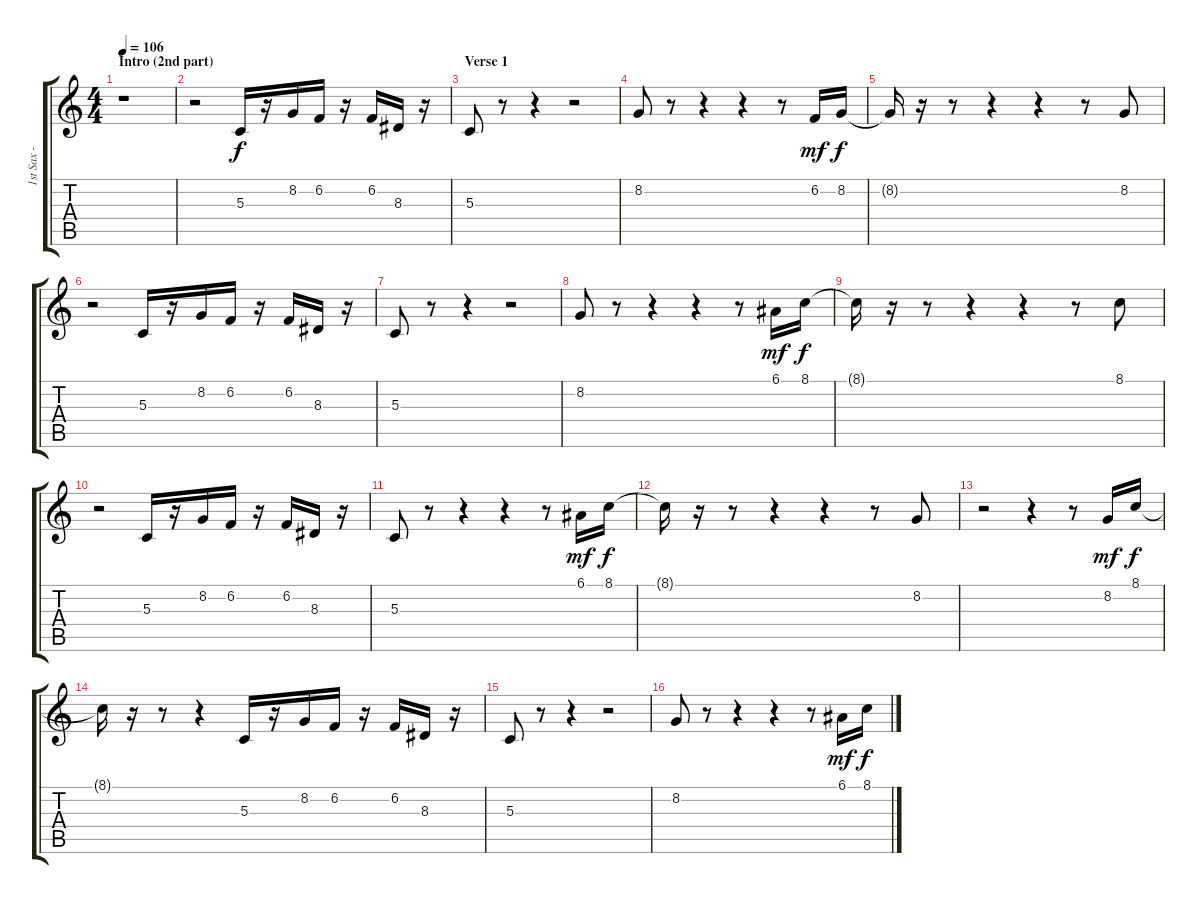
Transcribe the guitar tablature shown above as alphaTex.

\track ("1st Sax - Mike Smith" "1st Sax - ") {instrument tenorsax}
\staff {score tabs}
\tuning (E4 B3 G3 D3 A2 E2) {hide}
\ts (4 4)
\section ("" "Intro (2nd part)")
\tempo 106
\clef g2
\ks c
r.1{dy f instrument tenorsax} |
r.2 5.3.16 r.16 8.2.16 6.2.16 r.16 6.2.16 8.3.16 r.16 |
\section ("" "Verse 1")
5.3.8 r.8 r.4 r.2 |
8.2.8 r.8 r.4 r.4 r.8 6.2.16{dy mf} 8.2.16{dy f} |
8.2{t}.16 r.16 r.8 r.4 r.4 r.8 8.2.8 |
r.2 5.3.16 r.16 8.2.16 6.2.16 r.16 6.2.16 8.3.16 r.16 |
5.3.8 r.8 r.4 r.2 |
8.2.8 r.8 r.4 r.4 r.8 6.1.16{dy mf} 8.1.16{dy f} |
8.1{t}.16 r.16 r.8 r.4 r.4 r.8 8.1.8 |
r.2 5.3.16 r.16 8.2.16 6.2.16 r.16 6.2.16 8.3.16 r.16 |
5.3.8 r.8 r.4 r.4 r.8 6.1.16{dy mf} 8.1.16{dy f} |
8.1{t}.16 r.16 r.8 r.4 r.4 r.8 8.2.8 |
r.2 r.4 r.8 8.2.16{dy mf} 8.1.16{dy f} |
8.1{t}.16 r.16 r.8 r.4 5.3.16 r.16 8.2.16 6.2.16 r.16 6.2.16 8.3.16 r.16 |
5.3.8 r.8 r.4 r.2 |
8.2.8 r.8 r.4 r.4 r.8 6.1.16{dy mf} 8.1.16{dy f}
